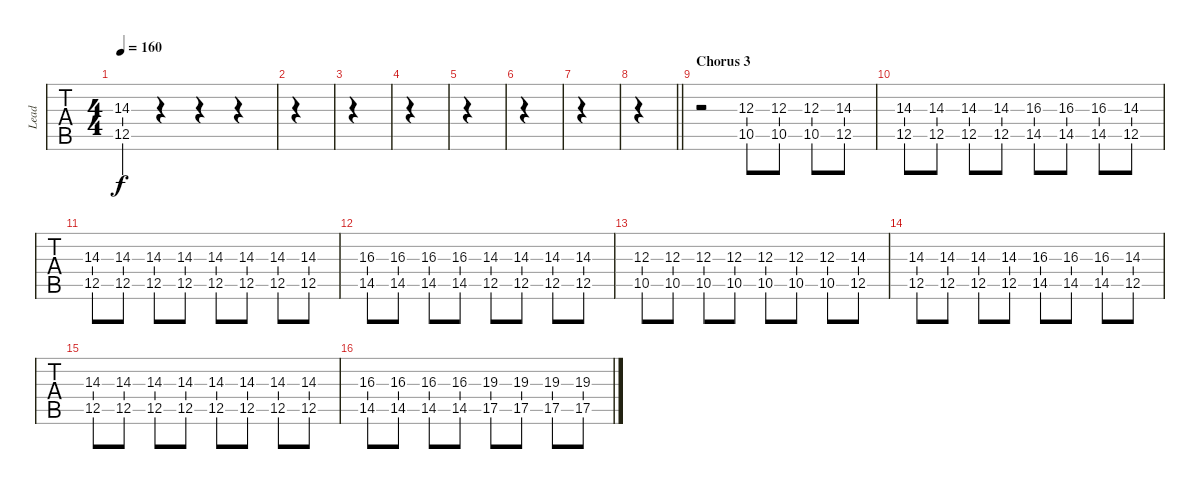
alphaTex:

\track ("Lead" "Lead") {instrument distortionguitar}
\staff {tabs}
\tuning (Eb4 Bb3 Gb3 Db3 Ab2 Db2) {hide}
\ts (4 4)
\tempo 160
\clef g2
\ks c
(14.3{t} 12.5{t}).4{dy f} r.4 r.4 r.4 |
|
|
|
|
|
|
\barLineRight lightlight
|
\section ("" "Chorus 3")
r.2 (12.3 10.5).8 (12.3 10.5).8 (12.3 10.5).8 (14.3 12.5).8 |
(14.3 12.5).8 (14.3 12.5).8 (14.3 12.5).8 (14.3 12.5).8 (16.3 14.5).8 (16.3 14.5).8 (16.3 14.5).8 (14.3 12.5).8 |
(14.3 12.5).8 (14.3 12.5).8 (14.3 12.5).8 (14.3 12.5).8 (14.3 12.5).8 (14.3 12.5).8 (14.3 12.5).8 (14.3 12.5).8 |
(16.3 14.5).8 (16.3 14.5).8 (16.3 14.5).8 (16.3 14.5).8 (14.3 12.5).8 (14.3 12.5).8 (14.3 12.5).8 (14.3 12.5).8 |
(12.3 10.5).8 (12.3 10.5).8 (12.3 10.5).8 (12.3 10.5).8 (12.3 10.5).8 (12.3 10.5).8 (12.3 10.5).8 (14.3 12.5).8 |
(14.3 12.5).8 (14.3 12.5).8 (14.3 12.5).8 (14.3 12.5).8 (16.3 14.5).8 (16.3 14.5).8 (16.3 14.5).8 (14.3 12.5).8 |
(14.3 12.5).8 (14.3 12.5).8 (14.3 12.5).8 (14.3 12.5).8 (14.3 12.5).8 (14.3 12.5).8 (14.3 12.5).8 (14.3 12.5).8 |
(16.3 14.5).8 (16.3 14.5).8 (16.3 14.5).8 (16.3 14.5).8 (19.3 17.5).8 (19.3 17.5).8 (19.3 17.5).8 (19.3 17.5).8
